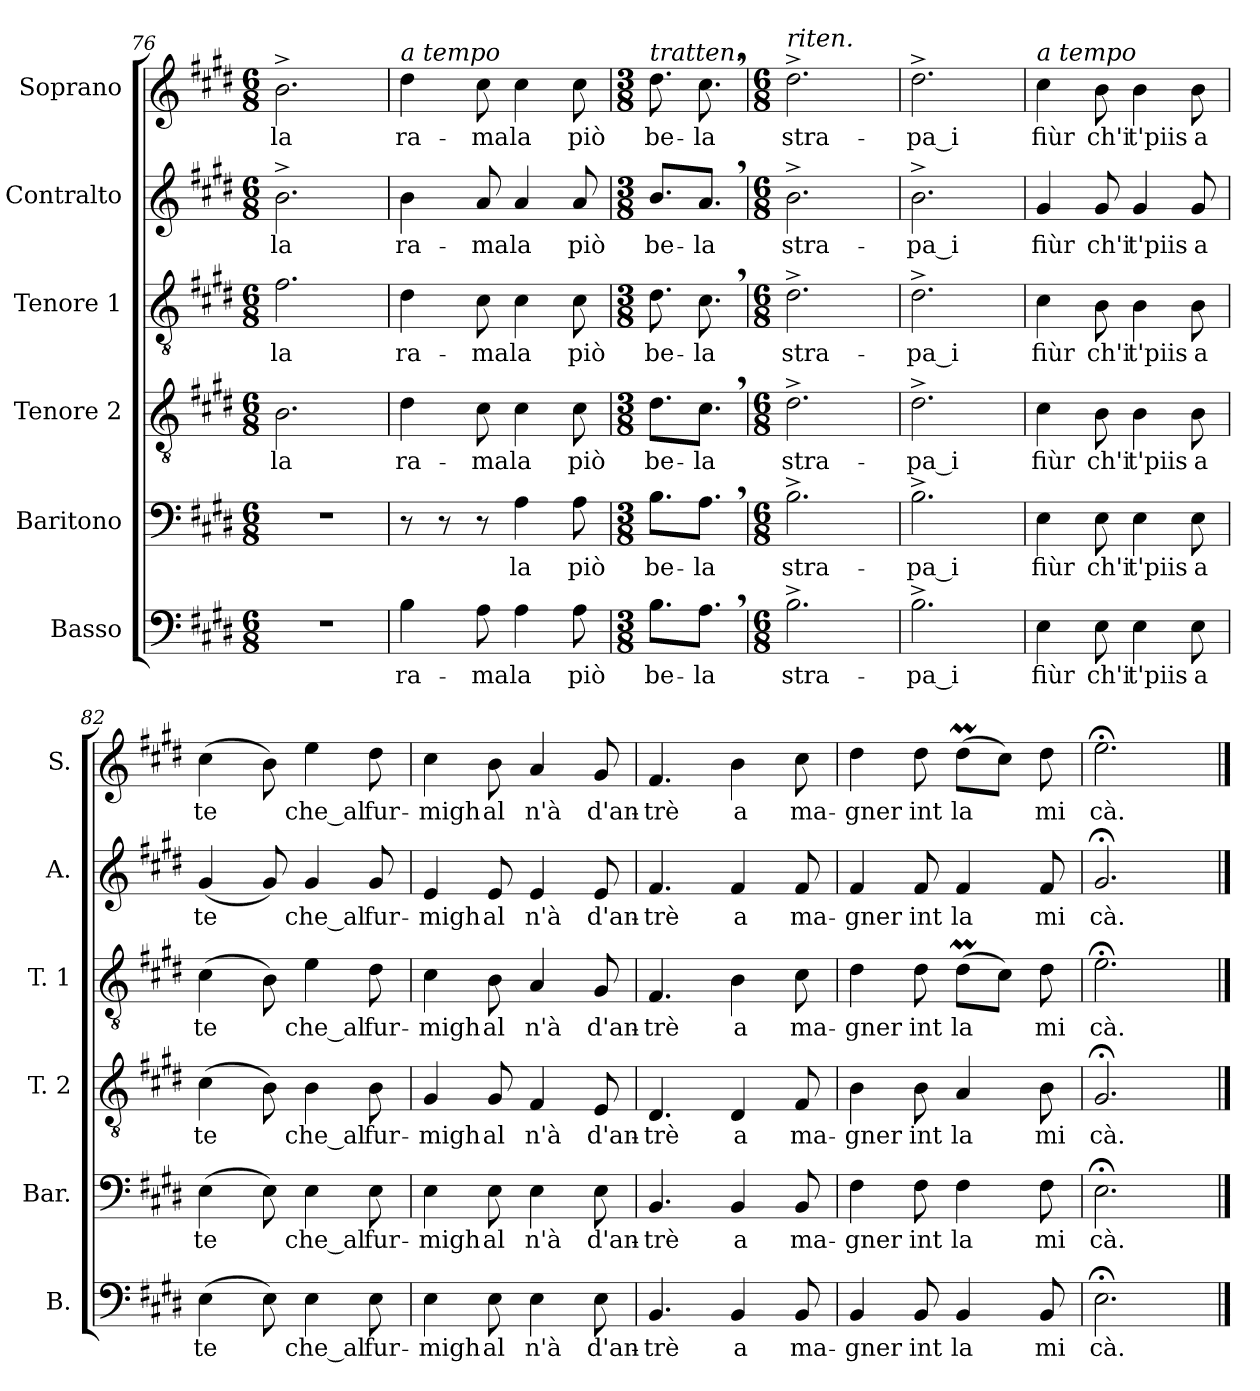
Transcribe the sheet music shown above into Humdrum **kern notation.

**kern	**text	**kern	**text	**kern	**text	**kern	**text	**kern	**text	**kern	**text
*part6	*part6	*part5	*part5	*part4	*part4	*part3	*part3	*part2	*part2	*part1	*part1
*staff6	*staff6	*staff5	*staff5	*staff4	*staff4	*staff3	*staff3	*staff2	*staff2	*staff1	*staff1
*I"Basso	*	*I"Baritono	*	*I"Tenore 2	*	*I"Tenore 1	*	*I"Contralto	*	*I"Soprano	*
*I'B.	*	*I'Bar.	*	*I'T. 2	*	*I'T. 1	*	*I'A.	*	*I'S.	*
*clefF4	*	*clefF4	*	*clefGv2	*	*clefGv2	*	*clefG2	*	*clefG2	*
*k[f#c#g#d#]	*	*k[f#c#g#d#]	*	*k[f#c#g#d#]	*	*k[f#c#g#d#]	*	*k[f#c#g#d#]	*	*k[f#c#g#d#]	*
*M6/8	*	*M6/8	*	*M6/8	*	*M6/8	*	*M6/8	*	*M6/8	*
=76	=76	=76	=76	=76	=76	=76	=76	=76	=76	=76	=76
!	!	!	!	!	!LO:LY:b	!	!LO:LY:b	!	!LO:LY:b	!	!LO:LY:b
2.r	.	2.r	.	2.B\	la	2.f#\	la	2.b^\	la	2.b^\	la
=77	=77	=77	=77	=77	=77	=77	=77	=77	=77	=77	=77
!	!	!	!	!	!	!	!	!	!	!LO:TX:a:i:t=a tempo	!
!	!LO:LY:b	!	!	!	!LO:LY:b	!	!LO:LY:b	!	!LO:LY:b	!	!LO:LY:b
4B\	ra-	8r	.	4d#\	ra-	4d#\	ra-	4b\	ra-	4dd#\	ra-
.	.	8r	.	.	.	.	.	.	.	.	.
!	!LO:LY:b	!	!	!	!LO:LY:b	!	!LO:LY:b	!	!LO:LY:b	!	!LO:LY:b
8A\	-ma	8r	.	8c#\	-ma	8c#\	-ma	8a/	-ma	8cc#\	-ma
!	!LO:LY:b	!	!LO:LY:b	!	!LO:LY:b	!	!LO:LY:b	!	!LO:LY:b	!	!LO:LY:b
4A\	la	4A\	la	4c#\	la	4c#\	la	4a/	la	4cc#\	la
!	!LO:LY:b	!	!LO:LY:b	!	!LO:LY:b	!	!LO:LY:b	!	!LO:LY:b	!	!LO:LY:b
8A\	piò	8A\	piò	8c#\	piò	8c#\	piò	8a/	piò	8cc#\	piò
=78	=78	=78	=78	=78	=78	=78	=78	=78	=78	=78	=78
*M3/8	*	*M3/8	*	*M3/8	*	*M3/8	*	*M3/8	*	*M3/8	*
*	*	*	*	*	*	*	*	*	*	*MM90	*
!	!	!	!	!	!	!	!	!	!	!LO:TX:a:i:t=tratten.	!
!	!LO:LY:b	!	!LO:LY:b	!	!LO:LY:b	!	!LO:LY:b	!	!LO:LY:b	!	!LO:LY:b
8.B\L	be-	8.B\L	be-	8.d#\L	be-	8.d#\	be-	8.b/L	be-	8.dd#\	be-
!	!LO:LY:b	!	!LO:LY:b	!	!LO:LY:b	!	!LO:LY:b	!	!LO:LY:b	!	!LO:LY:b
8.A,\J	-la	8.A,\J	-la	8.c#,\J	-la	8.c#,\	-la	8.a,/J	-la	8.cc#,\	-la
=79	=79	=79	=79	=79	=79	=79	=79	=79	=79	=79	=79
*M6/8	*	*M6/8	*	*M6/8	*	*M6/8	*	*M6/8	*	*M6/8	*
*	*	*	*	*	*	*	*	*	*	*MM120	*
!	!	!	!	!	!	!	!	!	!	!LO:TX:a:i:t=riten.	!
!	!LO:LY:b	!	!LO:LY:b	!	!LO:LY:b	!	!LO:LY:b	!	!LO:LY:b	!	!LO:LY:b
2.B^\	stra-	2.B^\	stra-	2.d#^\	stra-	2.d#^\	stra-	2.b^\	stra-	2.dd#^\	stra-
=80	=80	=80	=80	=80	=80	=80	=80	=80	=80	=80	=80
!	!LO:LY:b	!	!LO:LY:b	!	!LO:LY:b	!	!LO:LY:b	!	!LO:LY:b	!	!LO:LY:b
2.B^\	-pa_i	2.B^\	-pa_i	2.d#^\	-pa_i	2.d#^\	-pa_i	2.b^\	-pa_i	2.dd#^\	-pa_i
!!LO:PB:g=z
=81	=81	=81	=81	=81	=81	=81	=81	=81	=81	=81	=81
!	!	!	!	!	!	!	!	!	!	!LO:TX:a:i:t=a tempo	!
!	!LO:LY:b	!	!LO:LY:b	!	!LO:LY:b	!	!LO:LY:b	!	!LO:LY:b	!	!LO:LY:b
4E\	fiùr	4E\	fiùr	4c#\	fiùr	4c#\	fiùr	4g#/	fiùr	4cc#\	fiùr
!	!LO:LY:b	!	!LO:LY:b	!	!LO:LY:b	!	!LO:LY:b	!	!LO:LY:b	!	!LO:LY:b
8E\	ch'i	8E\	ch'i	8B\	ch'i	8B\	ch'i	8g#/	ch'i	8b\	ch'i
!	!LO:LY:b	!	!LO:LY:b	!	!LO:LY:b	!	!LO:LY:b	!	!LO:LY:b	!	!LO:LY:b
4E\	t'piis	4E\	t'piis	4B\	t'piis	4B\	t'piis	4g#/	t'piis	4b\	t'piis
!	!LO:LY:b	!	!LO:LY:b	!	!LO:LY:b	!	!LO:LY:b	!	!LO:LY:b	!	!LO:LY:b
8E\	a	8E\	a	8B\	a	8B\	a	8g#/	a	8b\	a
=82	=82	=82	=82	=82	=82	=82	=82	=82	=82	=82	=82
!	!LO:LY:b	!	!LO:LY:b	!	!LO:LY:b	!	!LO:LY:b	!	!LO:LY:b	!	!LO:LY:b
(>4E\	te	(>4E\	te	(>4c#\	te	(>4c#\	te	(<4g#/	te	(>4cc#\	te
8E\)	.	8E\)	.	8B\)	.	8B\)	.	8g#/)	.	8b\)	.
!	!LO:LY:b	!	!LO:LY:b	!	!LO:LY:b	!	!LO:LY:b	!	!LO:LY:b	!	!LO:LY:b
4E\	che_al	4E\	che_al	4B\	che_al	4e\	che_al	4g#/	che_al	4ee\	che_al
!	!LO:LY:b	!	!LO:LY:b	!	!LO:LY:b	!	!LO:LY:b	!	!LO:LY:b	!	!LO:LY:b
8E\	fur-	8E\	fur-	8B\	fur-	8d#\	fur-	8g#/	fur-	8dd#\	fur-
=83	=83	=83	=83	=83	=83	=83	=83	=83	=83	=83	=83
!	!LO:LY:b	!	!LO:LY:b	!	!LO:LY:b	!	!LO:LY:b	!	!LO:LY:b	!	!LO:LY:b
4E\	-migh	4E\	-migh	4G#/	-migh	4c#\	-migh	4e/	-migh	4cc#\	-migh
!	!LO:LY:b	!	!LO:LY:b	!	!LO:LY:b	!	!LO:LY:b	!	!LO:LY:b	!	!LO:LY:b
8E\	al	8E\	al	8G#/	al	8B\	al	8e/	al	8b\	al
!	!LO:LY:b	!	!LO:LY:b	!	!LO:LY:b	!	!LO:LY:b	!	!LO:LY:b	!	!LO:LY:b
4E\	n'à	4E\	n'à	4F#/	n'à	4A/	n'à	4e/	n'à	4a/	n'à
!	!LO:LY:b	!	!LO:LY:b	!	!LO:LY:b	!	!LO:LY:b	!	!LO:LY:b	!	!LO:LY:b
8E\	d'an-	8E\	d'an-	8E/	d'an-	8G#/	d'an-	8e/	d'an-	8g#/	d'an-
=84	=84	=84	=84	=84	=84	=84	=84	=84	=84	=84	=84
!	!LO:LY:b	!	!LO:LY:b	!	!LO:LY:b	!	!LO:LY:b	!	!LO:LY:b	!	!LO:LY:b
4.BB/	-trè	4.BB/	-trè	4.D#/	-trè	4.F#/	-trè	4.f#/	-trè	4.f#/	-trè
!	!LO:LY:b	!	!LO:LY:b	!	!LO:LY:b	!	!LO:LY:b	!	!LO:LY:b	!	!LO:LY:b
4BB/	a	4BB/	a	4D#/	a	4B\	a	4f#/	a	4b\	a
!	!LO:LY:b	!	!LO:LY:b	!	!LO:LY:b	!	!LO:LY:b	!	!LO:LY:b	!	!LO:LY:b
8BB/	ma-	8BB/	ma-	8F#/	ma-	8c#\	ma-	8f#/	ma-	8cc#\	ma-
=85	=85	=85	=85	=85	=85	=85	=85	=85	=85	=85	=85
!	!LO:LY:b	!	!LO:LY:b	!	!LO:LY:b	!	!LO:LY:b	!	!LO:LY:b	!	!LO:LY:b
4BB/	-gner	4F#\	-gner	4B\	-gner	4d#\	-gner	4f#/	-gner	4dd#\	-gner
!	!LO:LY:b	!	!LO:LY:b	!	!LO:LY:b	!	!LO:LY:b	!	!LO:LY:b	!	!LO:LY:b
8BB/	int	8F#\	int	8B\	int	8d#\	int	8f#/	int	8dd#\	int
!	!LO:LY:b	!	!LO:LY:b	!	!LO:LY:b	!	!LO:LY:b	!	!LO:LY:b	!	!LO:LY:b
4BB/	la	4F#\	la	4A/	la	(>8d#m\L	la	4f#/	la	(>8dd#m\L	la
.	.	.	.	.	.	8c#\J)	.	.	.	8cc#\J)	.
!	!LO:LY:b	!	!LO:LY:b	!	!LO:LY:b	!	!LO:LY:b	!	!LO:LY:b	!	!LO:LY:b
8BB/	mi	8F#\	mi	8B\	mi	8d#\	mi	8f#/	mi	8dd#\	mi
=86	=86	=86	=86	=86	=86	=86	=86	=86	=86	=86	=86
!	!LO:LY:b	!	!LO:LY:b	!	!LO:LY:b	!	!LO:LY:b	!	!LO:LY:b	!	!LO:LY:b
2.E;<\	cà.	2.E;<\	cà.	2.G#;</	cà.	2.e;<\	cà.	2.g#;</	cà.	2.ee;<\	cà.
==	==	==	==	==	==	==	==	==	==	==	==
*-	*-	*-	*-	*-	*-	*-	*-	*-	*-	*-	*-
